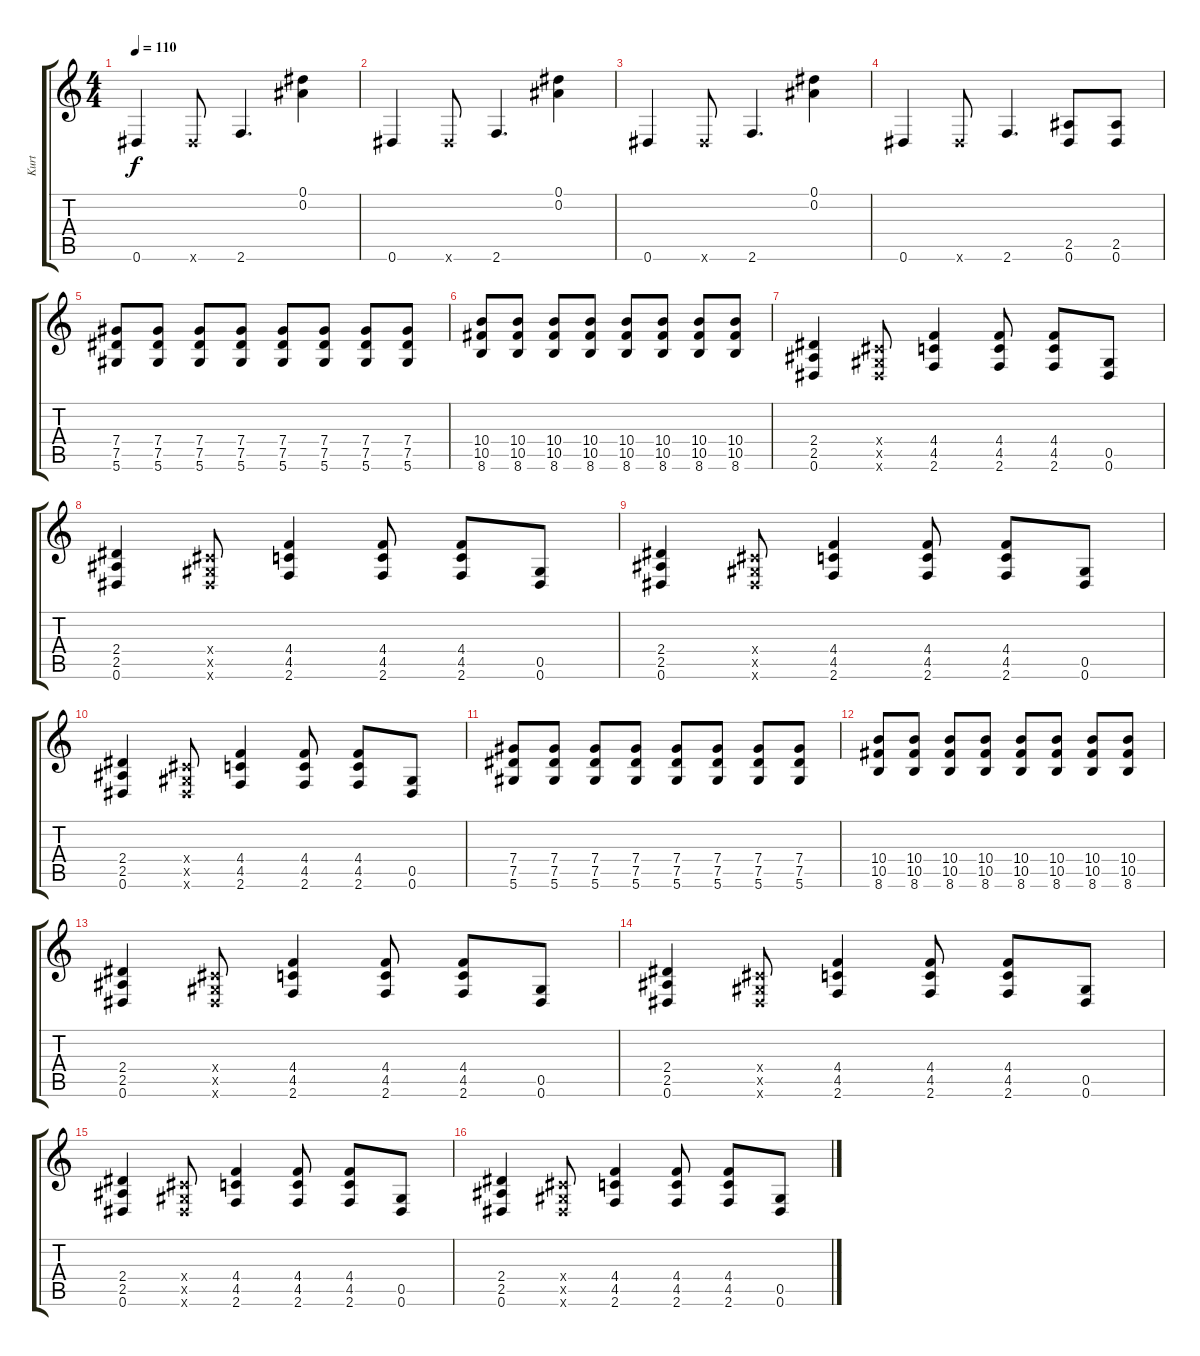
\track ("Kurt" "Kurt") {instrument electricguitarjazz}
\staff {score tabs}
\tuning (Eb4 Bb3 Gb3 Db3 Ab2 Eb2) {hide}
\ts (4 4)
\tempo 110
\clef g2
\ks c
0.6.4{dy f instrument electricguitarclean} 0.6{x}.8 2.6.4{d} (0.1 0.2).4 |
0.6.4 0.6{x}.8 2.6.4{d} (0.1 0.2).4 |
0.6.4 0.6{x}.8 2.6.4{d} (0.1 0.2).4 |
0.6.4 0.6{x}.8 2.6.4{d} (2.5 0.6).8{instrument distortionguitar} (2.5 0.6).8 |
(7.4 7.5 5.6).8 (7.4 7.5 5.6).8 (7.4 7.5 5.6).8 (7.4 7.5 5.6).8 (7.4 7.5 5.6).8 (7.4 7.5 5.6).8 (7.4 7.5 5.6).8 (7.4 7.5 5.6).8 |
(10.4 10.5 8.6).8 (10.4 10.5 8.6).8 (10.4 10.5 8.6).8 (10.4 10.5 8.6).8 (10.4 10.5 8.6).8 (10.4 10.5 8.6).8 (10.4 10.5 8.6).8 (10.4 10.5 8.6).8 |
(2.4 2.5 0.6).4 (0.4{x} 0.5{x} 0.6{x}).8 (4.4 4.5 2.6).4 (4.4 4.5 2.6).8 (4.4 4.5 2.6).8 (0.5 0.6).8 |
(2.4 2.5 0.6).4 (0.4{x} 0.5{x} 0.6{x}).8 (4.4 4.5 2.6).4 (4.4 4.5 2.6).8 (4.4 4.5 2.6).8 (0.5 0.6).8 |
(2.4 2.5 0.6).4 (0.4{x} 0.5{x} 0.6{x}).8 (4.4 4.5 2.6).4 (4.4 4.5 2.6).8 (4.4 4.5 2.6).8 (0.5 0.6).8 |
(2.4 2.5 0.6).4 (0.4{x} 0.5{x} 0.6{x}).8 (4.4 4.5 2.6).4 (4.4 4.5 2.6).8 (4.4 4.5 2.6).8 (0.5 0.6).8 |
(7.4 7.5 5.6).8 (7.4 7.5 5.6).8 (7.4 7.5 5.6).8 (7.4 7.5 5.6).8 (7.4 7.5 5.6).8 (7.4 7.5 5.6).8 (7.4 7.5 5.6).8 (7.4 7.5 5.6).8 |
(10.4 10.5 8.6).8 (10.4 10.5 8.6).8 (10.4 10.5 8.6).8 (10.4 10.5 8.6).8 (10.4 10.5 8.6).8 (10.4 10.5 8.6).8 (10.4 10.5 8.6).8 (10.4 10.5 8.6).8 |
(2.4 2.5 0.6).4 (0.4{x} 0.5{x} 0.6{x}).8 (4.4 4.5 2.6).4 (4.4 4.5 2.6).8 (4.4 4.5 2.6).8 (0.5 0.6).8 |
(2.4 2.5 0.6).4 (0.4{x} 0.5{x} 0.6{x}).8 (4.4 4.5 2.6).4 (4.4 4.5 2.6).8 (4.4 4.5 2.6).8 (0.5 0.6).8 |
(2.4 2.5 0.6).4 (0.4{x} 0.5{x} 0.6{x}).8 (4.4 4.5 2.6).4 (4.4 4.5 2.6).8 (4.4 4.5 2.6).8 (0.5 0.6).8 |
(2.4 2.5 0.6).4 (0.4{x} 0.5{x} 0.6{x}).8 (4.4 4.5 2.6).4 (4.4 4.5 2.6).8 (4.4 4.5 2.6).8 (0.5 0.6).8
